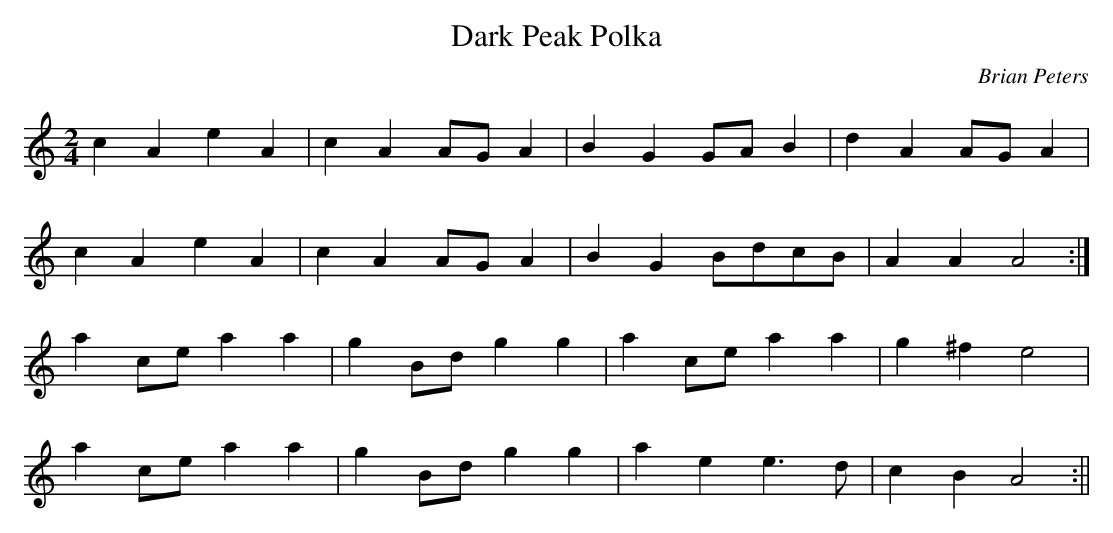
X:1
T:Dark Peak Polka
M:2/4
L:1/8
C:Brian Peters
K:Am
c2 A2 e2 A2|c2 A2 AG A2|B2 G2 GA B2|d2 A2 AG A2|
c2 A2 e2 A2|c2 A2 AG A2|B2 G2 BdcB|A2 A2 A4:|
a2 ce a2 a2|g2 Bd g2 g2|a2 ce a2 a2|g2 ^f2 e4|
a2 ce a2 a2|g2 Bd g2 g2|a2 e2 e3 d|c2 B2 A4:||
